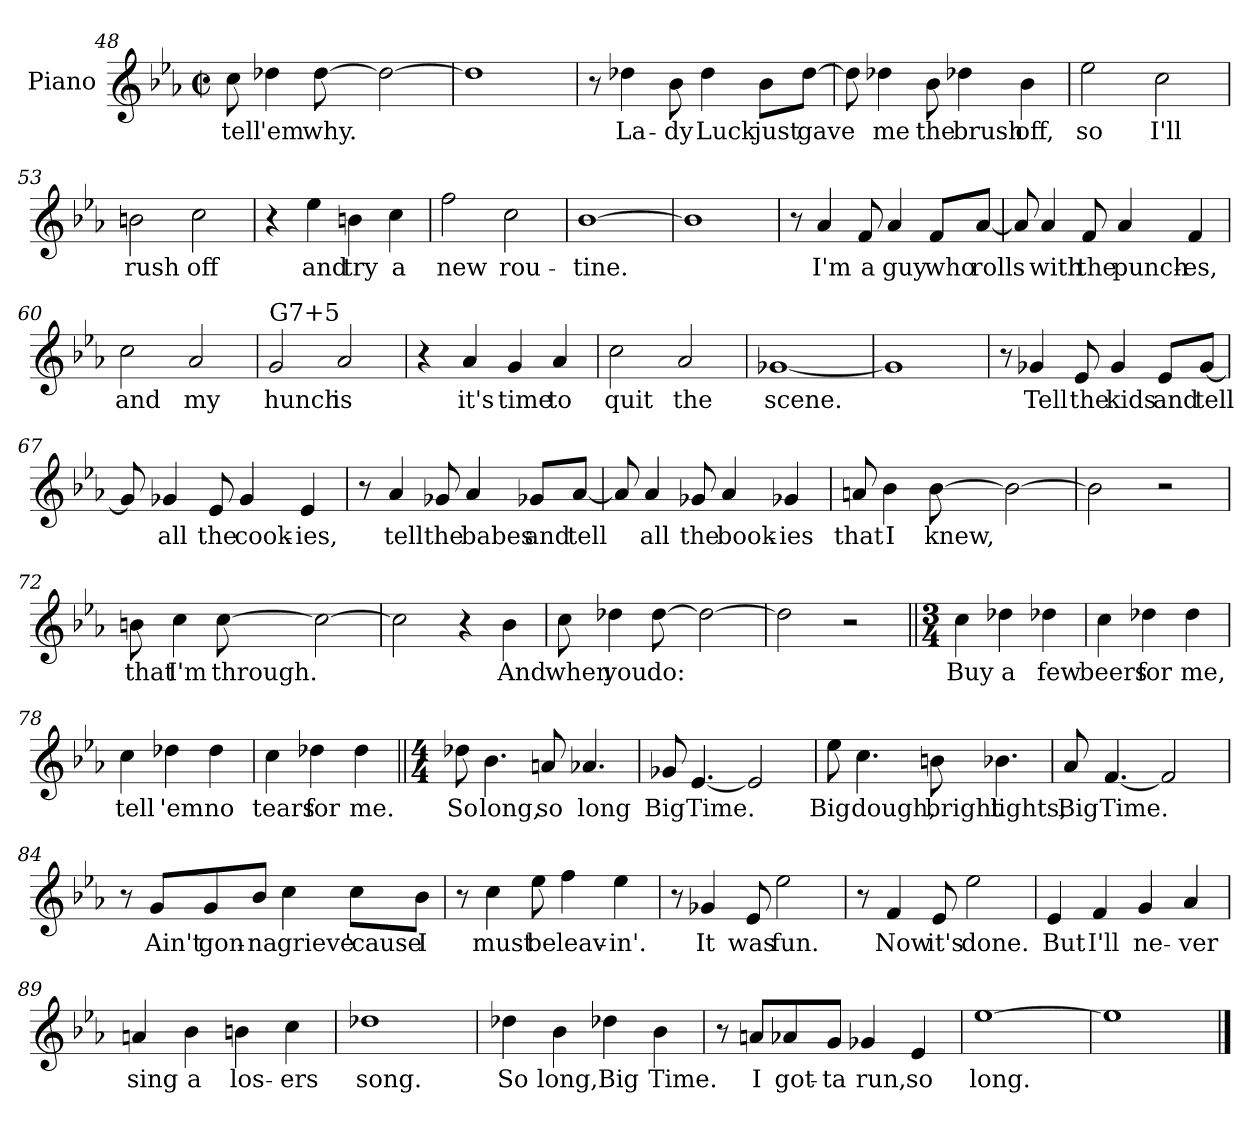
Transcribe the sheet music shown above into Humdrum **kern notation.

**kern	**text
*part1	*part1
*staff1	*staff1
*I"Piano	*
*I'Pno	*
*clefG2	*
*k[b-e-a-]	*
*E-:	*
*M2/2	*
*met(c|)	*
=48	=48
8cc\	tell
4dd-X\	'em
[8dd-\	why.
2dd-\_	.
=49	=49
1dd-]	.
!!LO:LB:g=z
=50	=50
8r	.
4dd-X\	La-
8b-\	-dy
4dd-\	Luck
8b-\L	just
[8dd-\J	gave
=51	=51
8dd-\]	.
4dd-X\	me
8b-\	the
4dd-X\	brush
4b-\	off,
=52	=52
2ee-\	so
2cc\	I'll
=53	=53
2bn\	rush
2cc\	off
!!LO:LB:g=z
=54	=54
4r	.
4ee-\	and
4bn\	try
4cc\	a
=55	=55
2ff\	new
2cc\	rou-
=56	=56
[1b-	-tine.
=57	=57
1b-]	.
=58	=58
8r	.
4a-/	I'm
8f/	a
4a-/	guy
8f/L	who
[8a-/J	rolls
=59	=59
8a-/]	.
4a-/	with
8f/	the
4a-/	punch-
4f/	-es,
!!LO:LB:g=z
=60	=60
2cc\	and
2a-/	my
=61	=61
!LO:TX:a:t=G7+5	!
2g/	hunch
2a-/	is
=62	=62
4r	.
4a-/	it's
4g/	time
4a-/	to
=63	=63
2cc\	quit
2a-/	the
=64	=64
[1g-X	scene.
=65	=65
1g-]	.
!!LO:LB:g=z
=66	=66
8r	.
4g-X/	Tell
8e-/	the
4g-/	kids
8e-/L	and
[8g-/J	tell
=67	=67
8g-/]	.
4g-X/	all
8e-/	the
4g-/	cook-
4e-/	-ies,
=68	=68
8r	.
4a-/	tell
8g-X/	the
4a-/	babes
8g-X/L	and
[8a-/J	tell
=69	=69
8a-/]	.
4a-/	all
8g-X/	the
4a-/	book-
4g-X/	-ies
!!LO:PB:g=z
=70	=70
8an/	that
4b-\	I
[8b-\	knew,
2b-\_	.
=71	=71
2b-\]	.
2r	.
=72	=72
8bn\	that
4cc\	I'm
[8cc\	through.
2cc\_	.
=73	=73
2cc\]	.
4r	.
4b-\	And
=74	=74
8cc\	when
4dd-X\	you
[8dd-\	do:
2dd-\_	.
=75	=75
2dd-\]	.
2r	.
!!LO:LB:g=z
=76||	=76||
*M3/4	*
4cc\	Buy
4dd-X\	a
4dd-X\	few
=77	=77
4cc\	beers
4dd-X\	for
4dd-\	me,
=78	=78
4cc\	tell
4dd-X\	'em
4dd-\	no
=79	=79
4cc\	tears
4dd-X\	for
4dd-\	me.
!!LO:LB:g=z
=80||	=80||
*M4/4	*
8dd-X\	So
4.b-\	long,
8an/	so
4.a-X/	long
=81	=81
8g-X/	Big
[4.e-/	Time.
2e-/]	.
=82	=82
8ee-\	Big
4.cc\	dough,
8bn\	bright
4.b-X\	lights,
!!LO:LB:g=z
=83	=83
8a-/	Big
[4.f/	Time.
2f/]	.
=84	=84
8r	.
8g/L	Ain't
8g/	gon-
8b-/J	-na
4cc\	grieve
8cc\L	'cause
8b-\J	I
!!LO:LB:g=z
=85	=85
8r	.
4cc\	must
8ee-\	be
4ff\	leav-
4ee-\	-in'.
=86	=86
8r	.
4g-X/	It
8e-/	was
2ee-\	fun.
=87	=87
8r	.
4f/	Now
8e-/	it's
2ee-\	done.
!!LO:LB:g=z
=88	=88
4e-/	But
4f/	I'll
4g/	ne-
4a-/	-ver
=89	=89
4an/	sing
4b-\	a
4bn\	los-
4cc\	-ers
=90	=90
1dd-X	song.
=91	=91
4dd-X\	So
4b-\	long,
4dd-X\	Big
4b-\	Time.
!!LO:LB:g=z
=92	=92
8r	.
8an/L	I
8a-X/	got-
8g/J	-ta
4g-X/	run,
4e-/	so
=93	=93
[1ee-	long.
=94	=94
1ee-]	.
==	==
*-	*-
